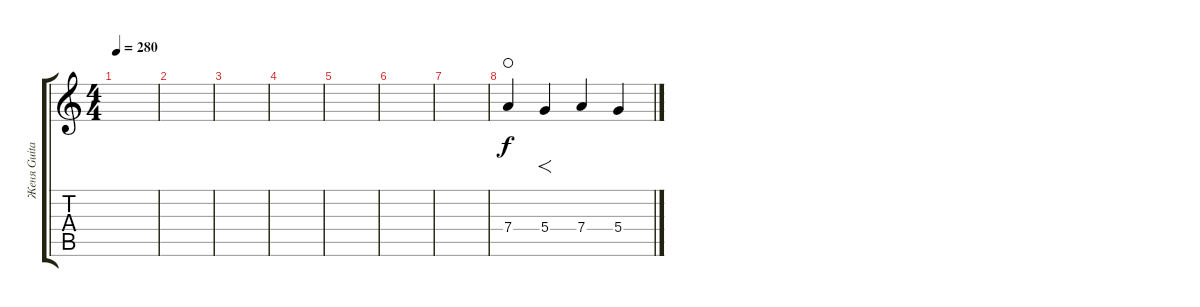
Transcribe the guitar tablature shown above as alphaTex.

\track ("Женя Guitar" "Женя Guita") {instrument overdrivenguitar}
\staff {score tabs}
\tuning (E4 B3 G3 D3 A2 E2) {hide}
\ts (4 4)
\tempo 280
\clef g2
\ks c
|
|
|
|
|
|
|
7.4.4{waho} 5.4.4{f} 7.4.4 5.4.4
